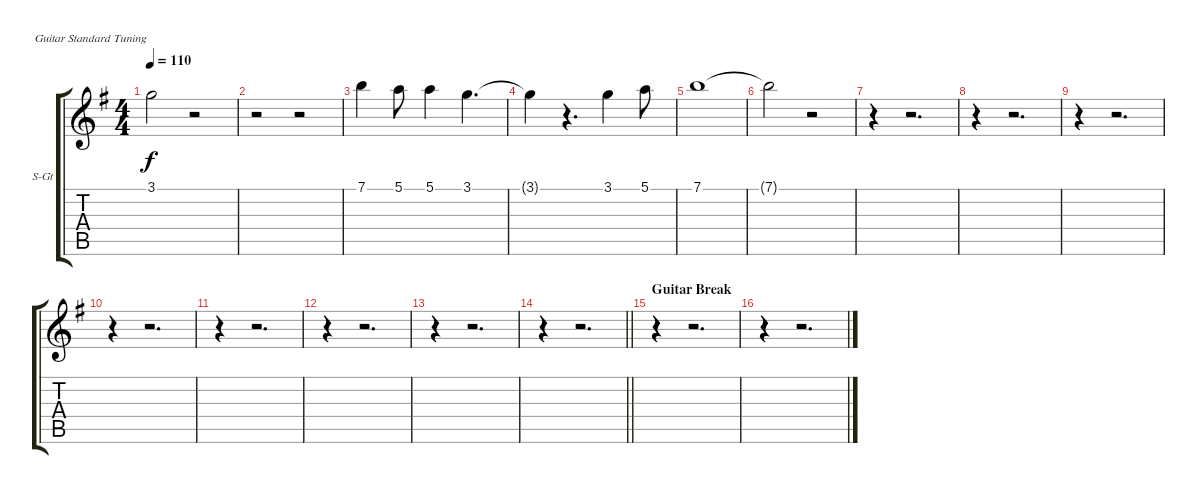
\bracketExtendMode groupsimilarinstruments
\firstSystemTrackNameOrientation horizontal
\otherSystemsTrackNameOrientation horizontal
\track ("Вокал" "S-Gt") {mute instrument trumpet}
\staff {score tabs}
\tuning (E4 B3 G3 D3 A2 E2)
\displaytranspose 12
\ts (4 4)
\tempo 110
\clef g2
\ks eminor
3.1{t}.2{dy f} r.2 |
r.2 r.2 |
7.1.4 5.1.8 5.1.4 3.1.4{d} |
3.1{t}.4 r.4{d} 3.1.4 5.1.8 |
7.1.1 |
7.1{t}.2 r.2 |
r.4 r.2{d} |
r.4 r.2{d} |
r.4 r.2{d} |
r.4 r.2{d} |
r.4 r.2{d} |
r.4 r.2{d} |
r.4 r.2{d} |
\barLineRight lightlight
r.4 r.2{d} |
\section ("" "Guitar Break")
r.4 r.2{d} |
r.4 r.2{d}
